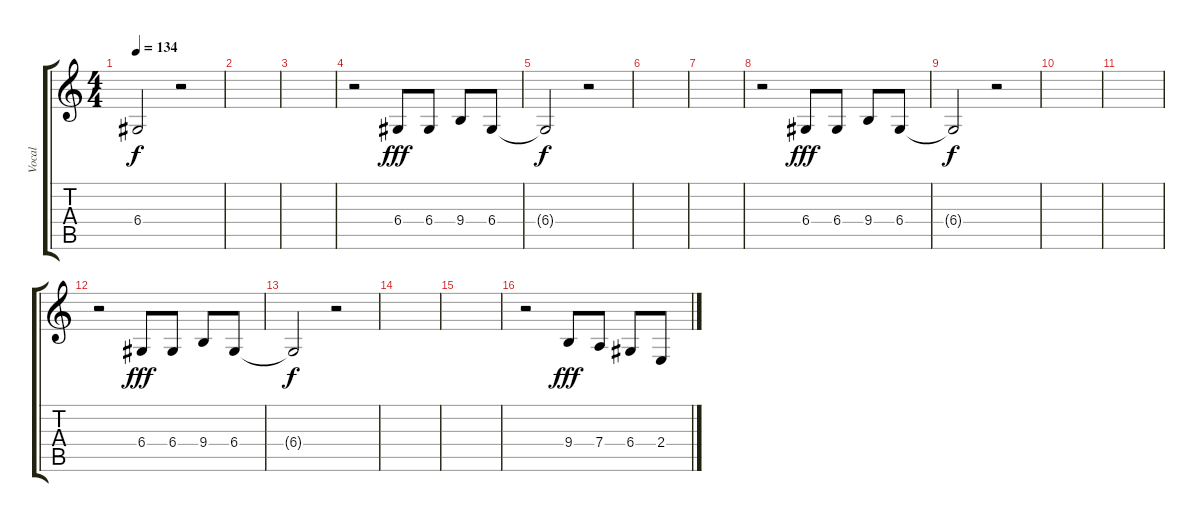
\track ("Vocal" "Vocal") {instrument cello}
\staff {score tabs}
\tuning (E4 B3 G3 D3 A2 E2) {hide}
\ts (4 4)
\tempo 134
\clef g2
\ks c
6.4{t}.2{dy f} r.2 |
|
|
r.2 6.4.8{dy fff} 6.4.8 9.4.8 6.4.8 |
6.4{t}.2{dy f} r.2 |
|
|
r.2 6.4.8{dy fff} 6.4.8 9.4.8 6.4.8 |
6.4{t}.2{dy f} r.2 |
|
|
r.2 6.4.8{dy fff} 6.4.8 9.4.8 6.4.8 |
6.4{t}.2{dy f} r.2 |
|
|
r.2 9.4.8{dy fff} 7.4.8 6.4.8 2.4.8
